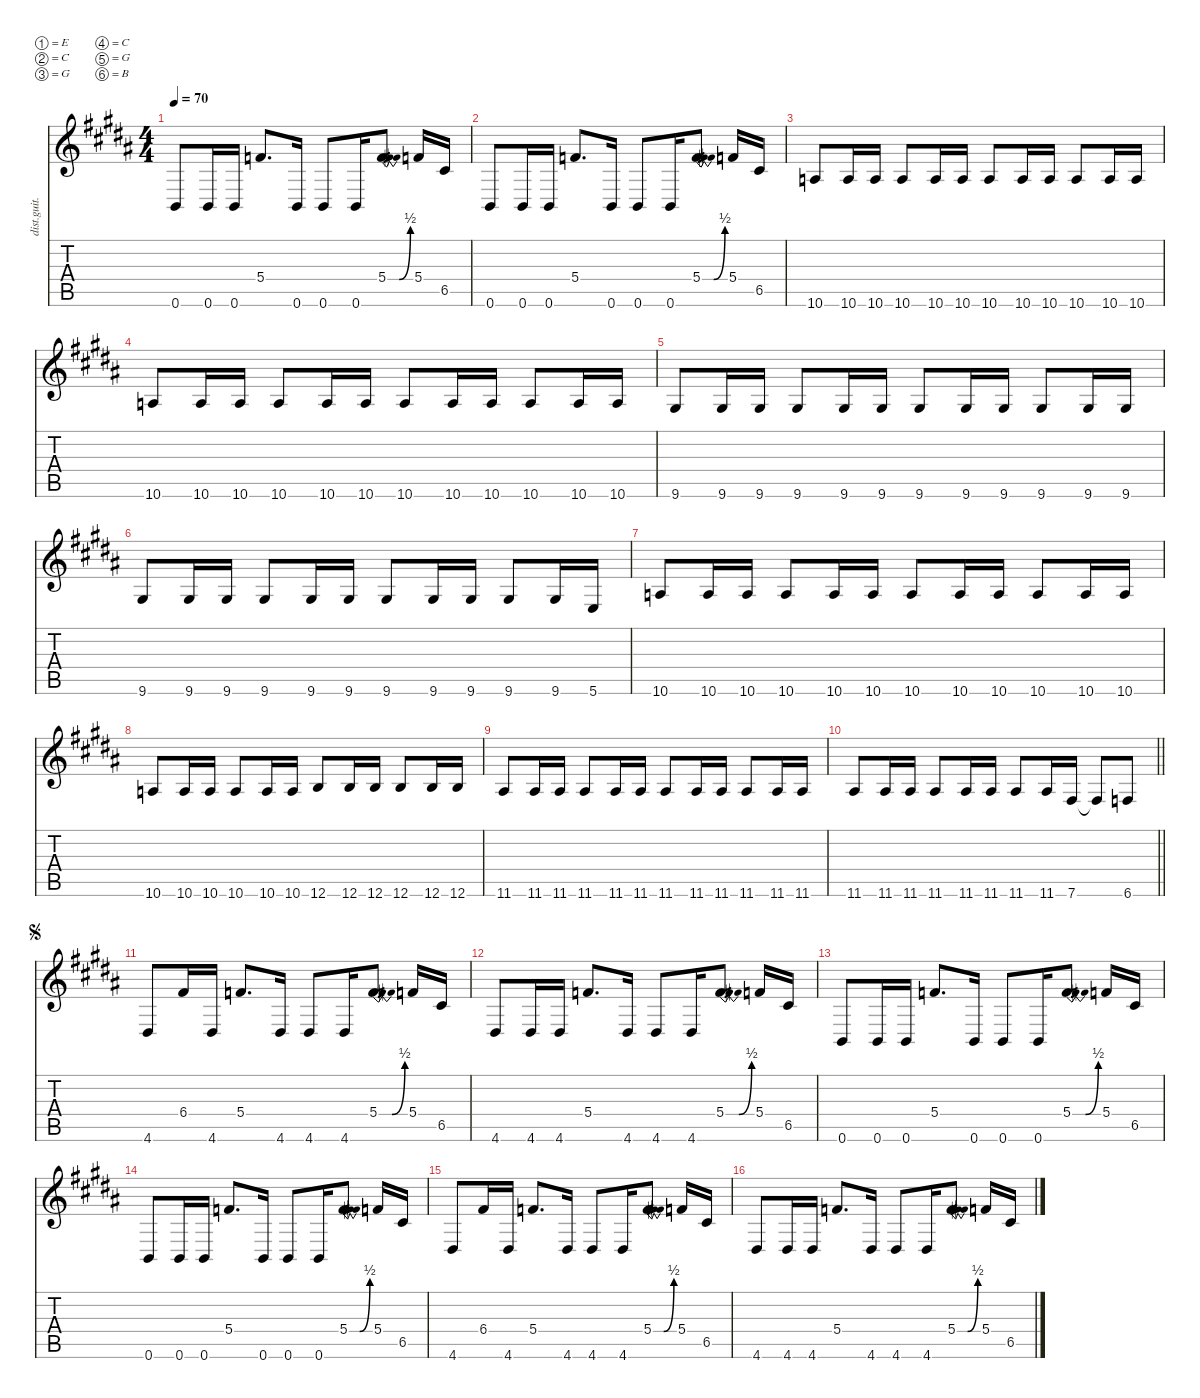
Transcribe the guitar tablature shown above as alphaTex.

\defaultSystemsLayout 4
\hideDynamics
\bracketExtendMode nobrackets
\otherSystemsTrackNameOrientation horizontal
\track ("Guitar 1" "dist.guit.") {mute instrument distortionguitar}
\staff {score tabs}
\tuning (E4 C4 G3 C3 G2 B1)
\ts (4 4)
\tempo 70
\clef g2
\ks b
0.6{acc forcenatural}.8{dy f} 0.6{acc forcenatural}.16 0.6{acc forcenatural}.16 5.4{acc forcenatural}.8{d} 0.6{acc forcenatural}.16 0.6{acc forcenatural}.8 0.6{acc forcenatural}.16 5.4{be (bendrelease 0 0 30 2 45 2 15 0) acc forcenatural}.8{d} 5.4{acc forcenatural}.16 6.5{acc #}.16 |
0.6{acc forcenatural}.8 0.6{acc forcenatural}.16 0.6{acc forcenatural}.16 5.4{acc forcenatural}.8{d} 0.6{acc forcenatural}.16 0.6{acc forcenatural}.8 0.6{acc forcenatural}.16 5.4{be (bendrelease 0 0 30 2 45 2 15 0) acc forcenatural}.8{d} 5.4{acc forcenatural}.16 6.5{acc #}.16 |
10.6{acc forcenatural}.8 10.6{acc forcenatural}.16 10.6{acc forcenatural}.16 10.6{acc forcenatural}.8 10.6{acc forcenatural}.16 10.6{acc forcenatural}.16 10.6{acc forcenatural}.8 10.6{acc forcenatural}.16 10.6{acc forcenatural}.16 10.6{acc forcenatural}.8 10.6{acc forcenatural}.16 10.6{acc forcenatural}.16 |
10.6{acc forcenatural}.8 10.6{acc forcenatural}.16 10.6{acc forcenatural}.16 10.6{acc forcenatural}.8 10.6{acc forcenatural}.16 10.6{acc forcenatural}.16 10.6{acc forcenatural}.8 10.6{acc forcenatural}.16 10.6{acc forcenatural}.16 10.6{acc forcenatural}.8 10.6{acc forcenatural}.16 10.6{acc forcenatural}.16 |
9.6{acc #}.8 9.6{acc #}.16 9.6{acc #}.16 9.6{acc #}.8 9.6{acc #}.16 9.6{acc #}.16 9.6{acc #}.8 9.6{acc #}.16 9.6{acc #}.16 9.6{acc #}.8 9.6{acc #}.16 9.6{acc #}.16 |
9.6{acc #}.8 9.6{acc #}.16 9.6{acc #}.16 9.6{acc #}.8 9.6{acc #}.16 9.6{acc #}.16 9.6{acc #}.8 9.6{acc #}.16 9.6{acc #}.16 9.6{acc #}.8 9.6{acc #}.16 5.6{acc forcenatural}.16 |
10.6{acc forcenatural}.8 10.6{acc forcenatural}.16 10.6{acc forcenatural}.16 10.6{acc forcenatural}.8 10.6{acc forcenatural}.16 10.6{acc forcenatural}.16 10.6{acc forcenatural}.8 10.6{acc forcenatural}.16 10.6{acc forcenatural}.16 10.6{acc forcenatural}.8 10.6{acc forcenatural}.16 10.6{acc forcenatural}.16 |
10.6{acc forcenatural}.8 10.6{acc forcenatural}.16 10.6{acc forcenatural}.16 10.6{acc forcenatural}.8 10.6{acc forcenatural}.16 10.6{acc forcenatural}.16 12.6{acc forcenatural}.8 12.6{acc forcenatural}.16 12.6{acc forcenatural}.16 12.6{acc forcenatural}.8 12.6{acc forcenatural}.16 12.6{acc forcenatural}.16 |
11.6{acc #}.8 11.6{acc #}.16 11.6{acc #}.16 11.6{acc #}.8 11.6{acc #}.16 11.6{acc #}.16 11.6{acc #}.8 11.6{acc #}.16 11.6{acc #}.16 11.6{acc #}.8 11.6{acc #}.16 11.6{acc #}.16 |
\barLineRight lightlight
11.6{acc #}.8 11.6{acc #}.16 11.6{acc #}.16 11.6{acc #}.8 11.6{acc #}.16 11.6{acc #}.16 11.6{acc #}.8 11.6{acc #}.16 7.6{acc #}.16 7.6{t acc #}.8 6.6{acc forcenatural}.8 |
\jump segno
4.6{acc #}.8 6.4{acc #}.16 4.6{acc #}.16 5.4{acc forcenatural}.8{d} 4.6{acc #}.16 4.6{acc #}.8 4.6{acc #}.16 5.4{be (bendrelease 0 0 30 2 45 2 15 0) acc forcenatural}.8{d} 5.4{acc forcenatural}.16 6.5{acc #}.16 |
4.6{acc #}.8 4.6{acc #}.16 4.6{acc #}.16 5.4{acc forcenatural}.8{d} 4.6{acc #}.16 4.6{acc #}.8 4.6{acc #}.16 5.4{be (bendrelease 0 0 30 2 45 2 15 0) acc forcenatural}.8{d} 5.4{acc forcenatural}.16 6.5{acc #}.16 |
0.6{acc forcenatural}.8 0.6{acc forcenatural}.16 0.6{acc forcenatural}.16 5.4{acc forcenatural}.8{d} 0.6{acc forcenatural}.16 0.6{acc forcenatural}.8 0.6{acc forcenatural}.16 5.4{be (bendrelease 0 0 30 2 45 2 15 0) acc forcenatural}.8{d} 5.4{acc forcenatural}.16 6.5{acc #}.16 |
0.6{acc forcenatural}.8 0.6{acc forcenatural}.16 0.6{acc forcenatural}.16 5.4{acc forcenatural}.8{d} 0.6{acc forcenatural}.16 0.6{acc forcenatural}.8 0.6{acc forcenatural}.16 5.4{be (bendrelease 0 0 30 2 45 2 15 0) acc forcenatural}.8{d} 5.4{acc forcenatural}.16 6.5{acc #}.16 |
4.6{acc #}.8 6.4{acc #}.16 4.6{acc #}.16 5.4{acc forcenatural}.8{d} 4.6{acc #}.16 4.6{acc #}.8 4.6{acc #}.16 5.4{be (bendrelease 0 0 30 2 45 2 15 0) acc forcenatural}.8{d} 5.4{acc forcenatural}.16 6.5{acc #}.16 |
4.6{acc #}.8 4.6{acc #}.16 4.6{acc #}.16 5.4{acc forcenatural}.8{d} 4.6{acc #}.16 4.6{acc #}.8 4.6{acc #}.16 5.4{be (bendrelease 0 0 30 2 45 2 15 0) acc forcenatural}.8{d} 5.4{acc forcenatural}.16 6.5{acc #}.16
